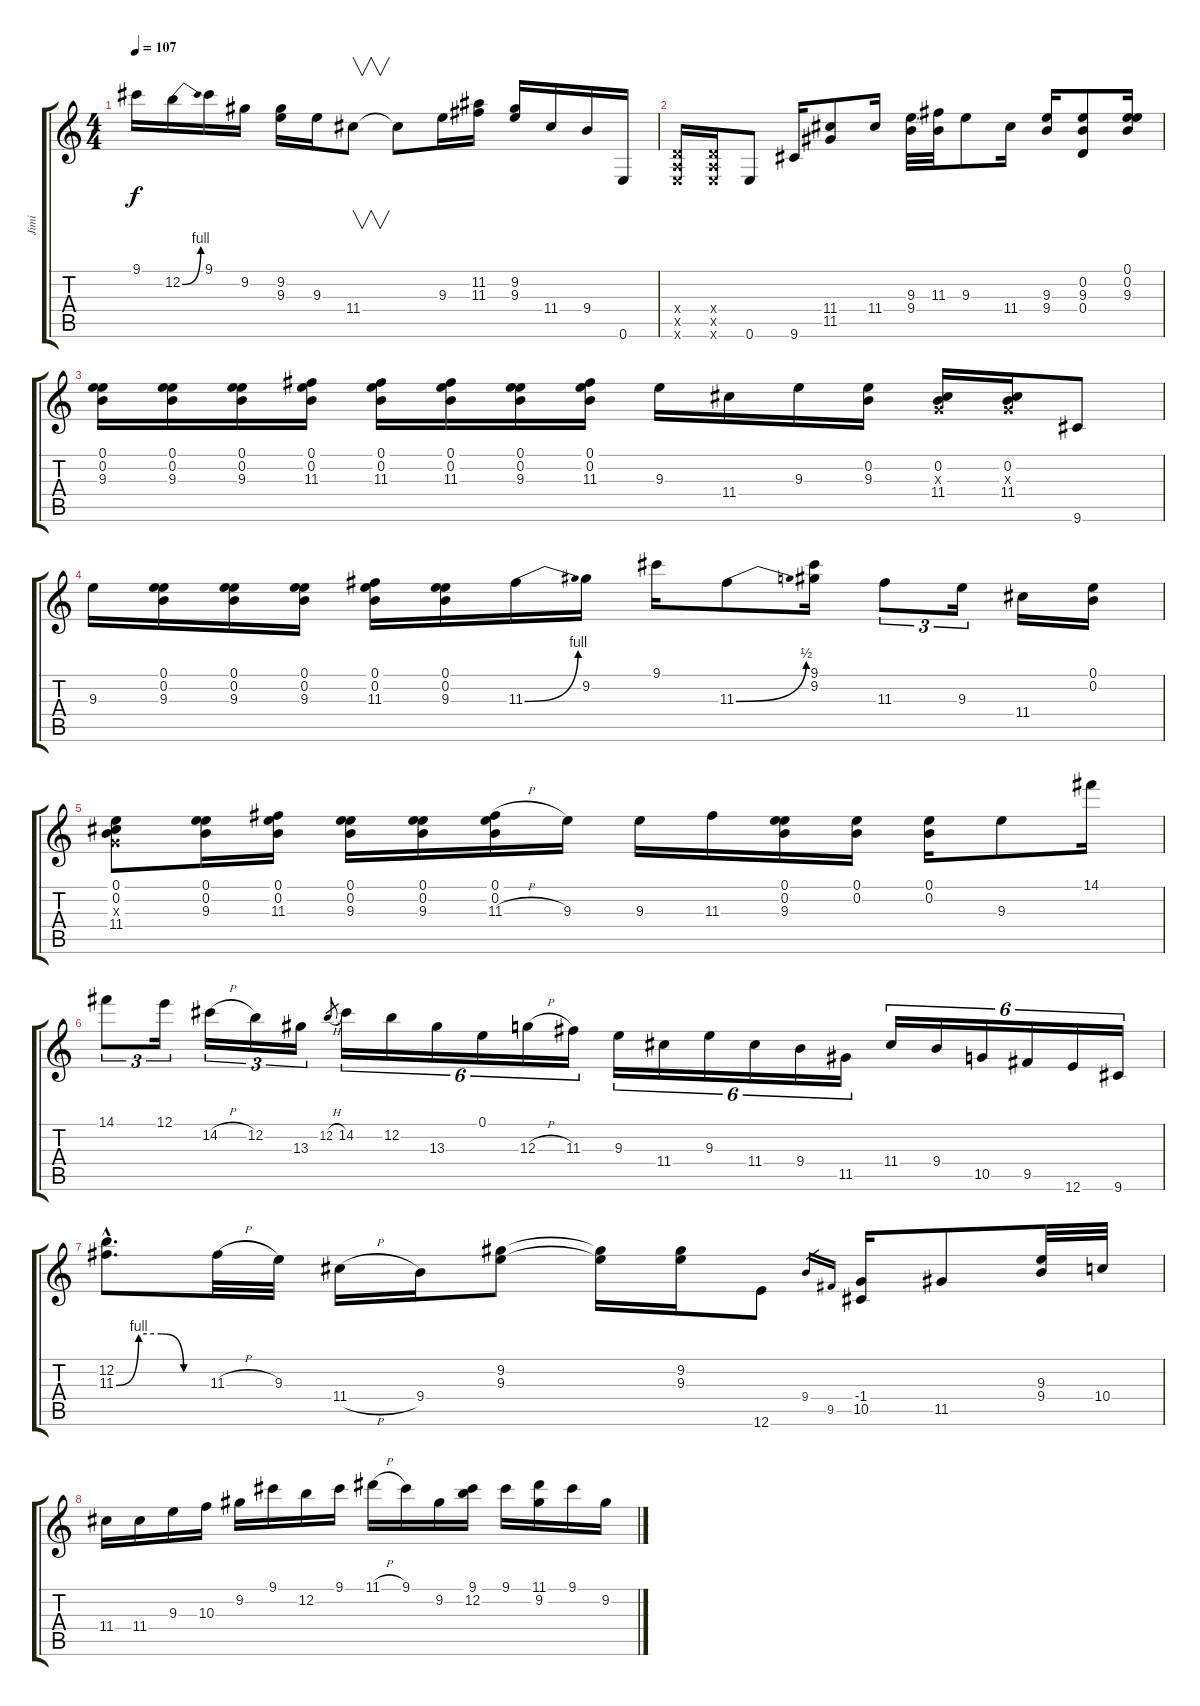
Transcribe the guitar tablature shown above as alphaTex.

\track ("Jimi" "Jimi") {instrument distortionguitar}
\staff {score tabs}
\tuning (E4 B3 G3 D3 A2 E2) {hide}
\ts (4 4)
\tempo 107
\clef g2
\ks c
9.1.16{dy f} 12.2{be (bend 0 0 60 4)}.16 9.1.16 9.2.16 (9.2 9.3).16 9.3.16 11.4.8{v} 11.4{t}.8 9.3.16 (11.2 11.3).16 (9.2 9.3).16 11.4.16 9.4.16 0.6.16 |
(0.4{x} 0.5{x} 0.6{x}).16 (0.4{x} 0.5{x} 0.6{x}).16 0.6.8 9.6.16 (11.4 11.5).8 11.4.16 (9.3 9.4).32 (11.3 9.4{t}).32 9.3.8 11.4.16 (9.3 9.4).16 (0.2 9.3 0.4).8 (0.1 0.2 9.3).16 |
(0.1 0.2 9.3).16 (0.1 0.2 9.3).16 (0.1 0.2 9.3).16 (0.1 0.2 11.3).16 (0.1 0.2 11.3).16 (0.1 0.2 11.3).16 (0.1 0.2 9.3).16 (0.1 0.2 11.3).16 9.3.16 11.4.16 9.3.16 (0.2 9.3).16 (0.2 0.3{x} 11.4).16 (0.2 0.3{x} 11.4).16 9.6.8 |
9.3.16 (0.1 0.2 9.3).16 (0.1 0.2 9.3).16 (0.1 0.2 9.3).16 (0.1 0.2 11.3).16 (0.1 0.2 9.3).16 11.3{be (bend 0 0 60 4)}.16 9.2.16 9.1.16 11.3{be (bend 0 0 60 2)}.8 (9.1 9.2).16 11.3.8{tu (3 2)} 9.3.16{tu (3 2)} 11.4.16 (0.1 0.2).16 |
(0.1 0.2 0.3{x} 11.4).8 (0.1 0.2 9.3).16 (0.1 0.2 11.3).16 (0.1 0.2 9.3).16 (0.1 0.2 9.3).16 (0.1 0.2 11.3{h}).16 9.3.16 9.3.16 11.3.16 (0.1 0.2 9.3).16 (0.1 0.2).16 (0.1 0.2).16 9.3.8 14.1.16 |
14.1.8{tu (3 2)} 12.1.16{tu (3 2)} 14.2{h}.16{tu (3 2)} 12.2.16{tu (3 2)} 13.3.16{tu (3 2)} 12.2{h}.8{gr} 14.2.16{tu (6 4)} 12.2.16{tu (6 4)} 13.3.16{tu (6 4)} 0.1.16{tu (6 4)} 12.3{h}.16{tu (6 4)} 11.3.16{tu (6 4)} 9.3.16{tu (6 4)} 11.4.16{tu (6 4)} 9.3.16{tu (6 4)} 11.4.16{tu (6 4)} 9.4.16{tu (6 4)} 11.5.16{tu (6 4)} 11.4.16{tu (6 4)} 9.4.16{tu (6 4)} 10.5.16{tu (6 4)} 9.5.16{tu (6 4)} 12.6.16{tu (6 4)} 9.6.16{tu (6 4)} |
(12.2{hac} 11.3{be (custom 0 0 15 4 30 4 45 0 60 0) hac}).8{d} 11.3{h}.32 9.3.32 11.4{h}.16 9.4.16 (9.2 9.3).8 (9.2{t} 9.3{t}).16 (9.2 9.3).16 12.6.8 9.4.16{gr} 9.5.16{gr} (-1.4 10.5).16 11.5.8 (9.3 9.4).32 10.4.32 |
11.4.16 11.4.16 9.3.16 10.3.16 9.2.16 9.1.16 12.2.16 9.1.16 11.1{h}.16 9.1.16 9.2.16 (9.1 12.2).16 9.1.16 (11.1 9.2).16 9.1.16 9.2.16
